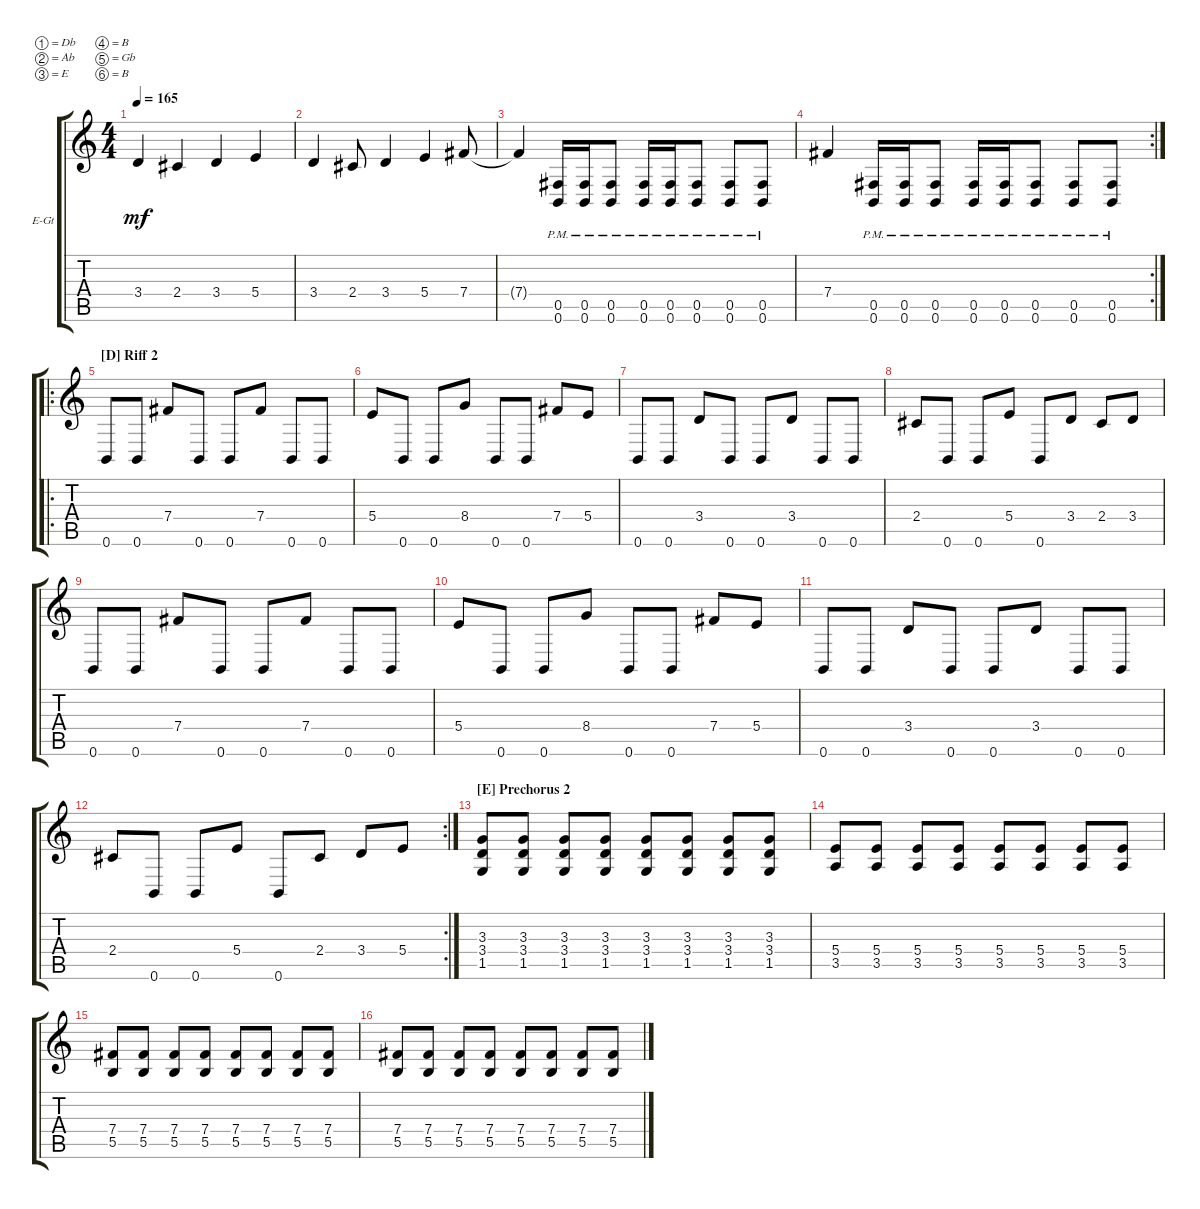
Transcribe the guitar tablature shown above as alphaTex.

\bracketExtendMode groupsimilarinstruments
\firstSystemTrackNameOrientation horizontal
\otherSystemsTrackNameOrientation horizontal
\track ("Electric Guitar 2" "E-Gt") {instrument distortionguitar}
\staff {score tabs}
\tuning (Db4 Ab3 E3 B2 Gb2 B1)
\ts (4 4)
\tempo 165
\clef g2
\ks c
3.4.4{dy mf} 2.4.4 3.4.4 5.4.4 |
3.4.4 2.4.8 3.4.4 5.4.4 7.4.8 |
7.4{t}.4 (0.6{pm} 0.5{pm}).16 (0.5{pm} 0.6{pm}).16 (0.6{pm} 0.5{pm}).8 (0.5{pm} 0.6{pm}).16 (0.6{pm} 0.5{pm}).16 (0.5{pm} 0.6{pm}).8 (0.6{pm} 0.5{pm}).8 (0.5{pm} 0.6{pm}).8 |
\rc 2
7.4.4 (0.6{pm} 0.5{pm}).16 (0.5{pm} 0.6{pm}).16 (0.6{pm} 0.5{pm}).8 (0.5{pm} 0.6{pm}).16 (0.6{pm} 0.5{pm}).16 (0.5{pm} 0.6{pm}).8 (0.6{pm} 0.5{pm}).8 (0.5{pm} 0.6{pm}).8 |
\ro
\section ("D" "Riff 2")
0.6.8 0.6.8 7.4.8 0.6.8 0.6.8 7.4.8 0.6.8 0.6.8 |
5.4.8 0.6.8 0.6.8 8.4.8 0.6.8 0.6.8 7.4.8 5.4.8 |
0.6.8 0.6.8 3.4.8 0.6.8 0.6.8 3.4.8 0.6.8 0.6.8 |
2.4.8 0.6.8 0.6.8 5.4.8 0.6.8 3.4.8 2.4.8 3.4.8 |
0.6.8 0.6.8 7.4.8 0.6.8 0.6.8 7.4.8 0.6.8 0.6.8 |
5.4.8 0.6.8 0.6.8 8.4.8 0.6.8 0.6.8 7.4.8 5.4.8 |
0.6.8 0.6.8 3.4.8 0.6.8 0.6.8 3.4.8 0.6.8 0.6.8 |
\rc 2
2.4.8 0.6.8 0.6.8 5.4.8 0.6.8 2.4.8 3.4.8 5.4.8 |
\section ("E" "Prechorus 2")
(1.5 3.4 3.3).8 (1.5 3.4 3.3).8 (1.5 3.4 3.3).8 (1.5 3.4 3.3).8 (1.5 3.4 3.3).8 (1.5 3.4 3.3).8 (1.5 3.4 3.3).8 (1.5 3.4 3.3).8 |
(5.4 3.5).8 (5.4 3.5).8 (5.4 3.5).8 (5.4 3.5).8 (5.4 3.5).8 (5.4 3.5).8 (5.4 3.5).8 (5.4 3.5).8 |
(5.5 7.4).8 (5.5 7.4).8 (5.5 7.4).8 (5.5 7.4).8 (5.5 7.4).8 (5.5 7.4).8 (5.5 7.4).8 (5.5 7.4).8 |
(5.5 7.4).8 (5.5 7.4).8 (5.5 7.4).8 (5.5 7.4).8 (5.5 7.4).8 (5.5 7.4).8 (5.5 7.4).8 (5.5 7.4).8
